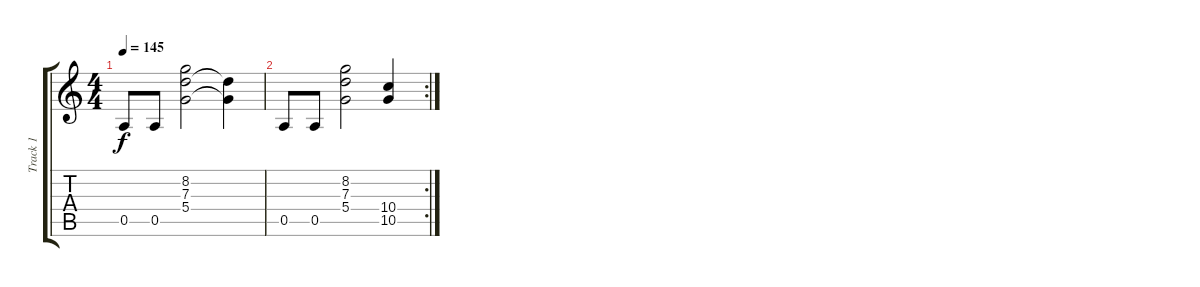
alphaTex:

\track ("Track 1" "Track 1") {instrument distortionguitar}
\staff {score tabs}
\tuning (E4 B3 G3 D3 A2 E2) {hide}
\ts (4 4)
\tempo 145
\clef g2
\ks c
0.5.8{dy f} 0.5.8 (8.2 7.3 5.4).2 (7.3{t} 5.4{t}).4 |
\rc 2
0.5.8 0.5.8 (8.2 7.3 5.4).2 (10.4 10.5).4
